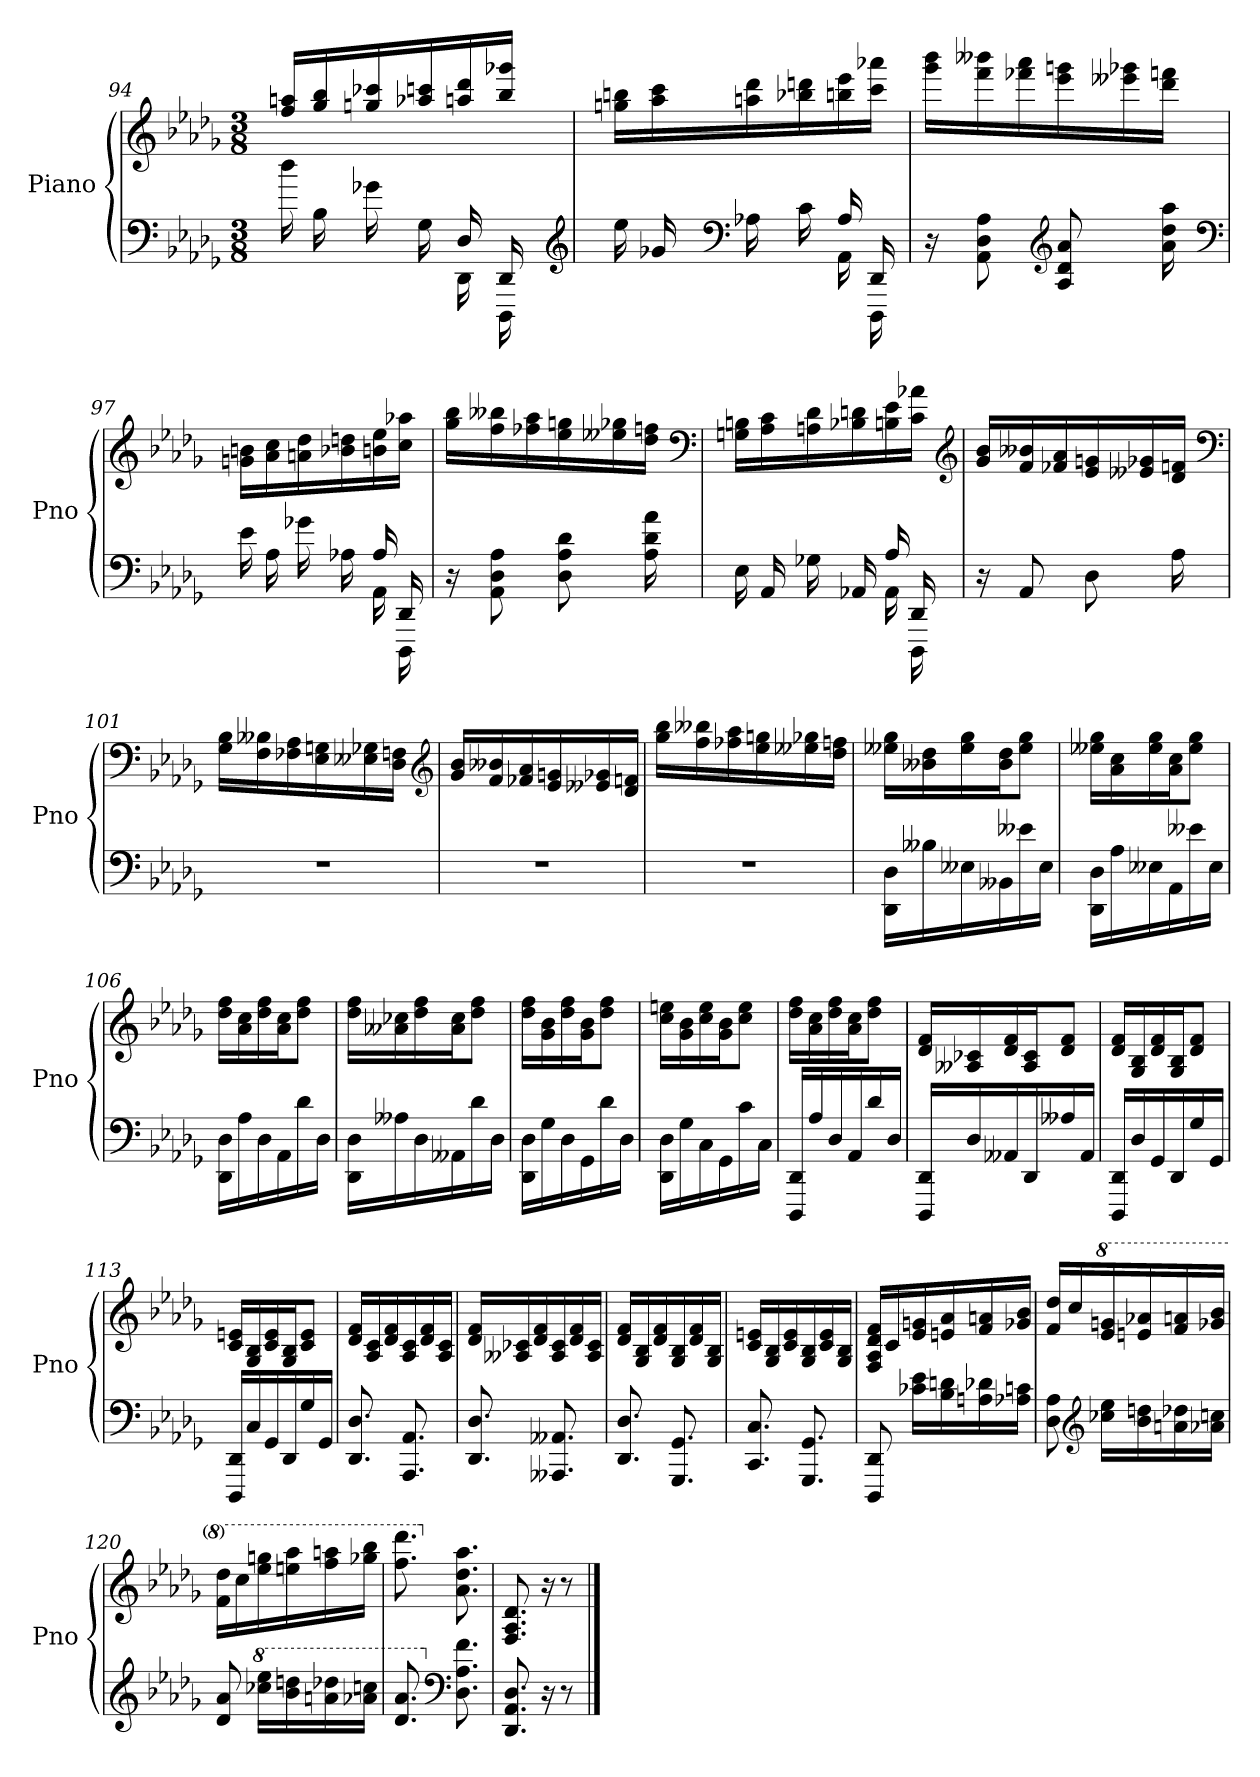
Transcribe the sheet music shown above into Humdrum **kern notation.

**kern	**kern
*part1	*part1
*staff2	*staff1
*I"Piano	*
*I'Pno	*
*clefF4	*clefG2
*k[b-e-a-d-g-]	*k[b-e-a-d-g-]
*D-:	*D-:
*M3/8	*M3/8
=94	=94
*^	*
16dd-	4ryy	16ff/ 16aan/LL
16B-	.	16gg- 16bb-
16g-X	.	16ggn 16ccc-X
16G-	.	16aa-X 16cccn
16D-	16DD-	16aan 16ddd-
16DD-	16DDD-	16bb- 16ggg-XJJ
*clefG2	*	*
=95	=95	=95
16ee-	4ryy	16ggn 16bbnLL
16g-X	.	16aa- 16ccc
*clefF4	*	*
16A-X	.	16aan 16ddd-
16c	.	16bb-X 16dddn
16A-	16AA-	16bbn 16eee-
16DD-	16DDD-	16ccc 16aaa-XJJ
*v	*v	*
=96	=96
16r	16ggg- 16bbb-LL
8AA- 8D- 8A-	16fff 16bbb--X
.	16fff-X 16aaa-
*clefG2	*
8A- 8d- 8a-	16eee- 16gggn
.	16eee--X 16ggg-X
16a- 16dd- 16aa-	16ddd- 16fffnJJ
*clefF4	*
=97	=97
*^	*
16e-	4ryy	16gn 16bnLL
16A-	.	16a- 16cc
16g-X	.	16an 16dd-
16A-X	.	16b-X 16ddn
16A-	16AA-	16bn 16ee-
16DD-	16DDD-	16cc 16aa-XJJ
*v	*v	*
=98	=98
16r	16gg- 16bb-LL
8AA- 8D- 8A-	16ff 16bb--X
.	16ff-X 16aa-
8D- 8A- 8d-	16ee- 16ggn
.	16ee--X 16gg-X
16A- 16d- 16a-	16dd- 16ffnJJ
*	*clefF4
=99	=99
*^	*
16E-	4ryy	16Gn 16BnLL
16AA-	.	16A- 16c
16G-X	.	16An 16d-
16AA-X	.	16B-X 16dn
16A-	16AA-	16Bn 16e-
16DD-	16DDD-	16c 16a-XJJ
*v	*v	*
*	*clefG2
=100	=100
16r	16g- 16b-LL
8AA-	16f 16b--X
.	16f-X 16a-
8D-	16e- 16gn
.	16e--X 16g-X
16A-	16d- 16fnJJ
*	*clefF4
=101	=101
4.r	16G- 16B-LL
.	16F 16B--X
.	16F-X 16A-
.	16E- 16Gn
.	16E--X 16G-X
.	16D- 16FnJJ
*	*clefG2
=102	=102
4.r	16g- 16b-LL
.	16f 16b--X
.	16f-X 16a-
.	16e- 16gn
.	16e--X 16g-X
.	16d- 16fnJJ
=103	=103
4.r	16gg- 16bb-LL
.	16ff 16bb--X
.	16ff-X 16aa-
.	16ee- 16ggn
.	16ee--X 16gg-X
.	16dd- 16ffnJJ
=104	=104
16DD- 16D-LL	16ee--X 16gg-LL
16B--X	16b--X 16dd-
16E--X	16ee-- 16gg-
16BB--X	16b-- 16dd-J
16e--X	8ee-- 8gg-J
16E--JJ	.
=105	=105
16DD- 16D-LL	16ee--X 16gg-LL
16A-	16a- 16cc
16E--X	16ee-- 16gg-
16AA-	16a- 16ccJ
16e--X	8ee-- 8gg-J
16E--JJ	.
=106	=106
16DD- 16D-LL	16dd- 16ffLL
16A-	16a- 16cc
16D-	16dd- 16ff
16AA-	16a- 16ccJ
16d-	8dd- 8ffJ
16D-JJ	.
=107	=107
16DD- 16D-LL	16dd- 16ffLL
16A--X	16a--X 16cc-X
16D-	16dd- 16ff
16AA--X	16a-- 16cc-J
16d-	8dd- 8ffJ
16D-JJ	.
=108	=108
16DD- 16D-LL	16dd- 16ffLL
16G-	16g- 16b-
16D-	16dd- 16ff
16GG-	16g- 16b-J
16d-	8dd- 8ffJ
16D-JJ	.
=109	=109
16DD-\ 16D-\LL	16cc 16eenLL
16G-	16g- 16b-
16C	16cc 16ee
16GG-	16g- 16b-J
16c	8cc 8eeJ
16CJJ	.
=110	=110
16DDD- 16DD-LL	16dd- 16ffLL
16A-	16a- 16cc
16D-	16dd- 16ff
16AA-	16a- 16ccJ
16d-	8dd- 8ffJ
16D-JJ	.
=111	=111
16DDD- 16DD-LL	16d- 16fLL
16D-	16A--X 16c-X
16AA--X	16d- 16f
16DD-	16A-- 16c-J
16A--X	8d- 8fJ
16AA--JJ	.
=112	=112
16DDD- 16DD-LL	16d- 16fLL
16D-	16G- 16B-
16GG-	16d- 16f
16DD-	16G- 16B-J
16G-	8d- 8fJ
16GG-JJ	.
=113	=113
16DDD- 16DD-LL	16c 16enLL
16C	16G- 16B-
16GG-	16c 16e
16DD-	16G- 16B-J
16G-	8c 8eJ
16GG-JJ	.
=114	=114
8.DD- 8.D-	16d- 16fLL
.	16A- 16c
.	16d- 16f
8.AAA- 8.AA-	16A- 16c
.	16d- 16f
.	16A- 16cJJ
=115	=115
8.DD- 8.D-	16d- 16fLL
.	16A--X 16c-X
.	16d- 16f
8.AAA--X 8.AA--X	16A-- 16c-
.	16d- 16f
.	16A-- 16c-JJ
=116	=116
8.DD- 8.D-	16d- 16fLL
.	16G- 16B-
.	16d- 16f
8.GGG- 8.GG-	16G- 16B-
.	16d- 16f
.	16G- 16B-JJ
=117	=117
8.CC 8.C	16c 16enLL
.	16G- 16B-
.	16c 16e
8.GGG- 8.GG-	16G- 16B-
.	16c 16e
.	16G- 16B-JJ
=118	=118
8DDD- 8DD-	16F 16A- 16d- 16fLL
.	16c
16c-X 16e-LL	16e- 16gn
16B- 16dn	16en 16a-
16An 16d-X	16f 16an
16A-X 16cnJJ	16g-X 16b-JJ
=119	=119
8D- 8A-	16f 16dd-LL
.	16cc
*clefG2	*
*	*8va
16cc-X 16ee-LL	16ee- 16ggn
16b- 16ddn	16een 16aa-X
16an 16dd-X	16ff 16aan
16a-X 16ccnJJ	16gg-X 16bb-JJ
=120	=120
8d- 8a-	16ff 16ddd-LL
.	16ccc
*8va	*
16ccc-X 16eee-LL	16eee- 16gggn
16bb- 16dddn	16eeen 16aaa-
16aan 16ddd-X	16fff 16aaan
16aa-X 16cccnJJ	16ggg-X 16bbb-JJ
=121	=121
8.dd- 8.aa-	8.fff 8.dddd-
*clefF4	*
*X8va	*
*	*X8va
8.D- 8.A- 8.f	8.a- 8.dd- 8.aa-
=122	=122
8.DD- 8.AA- 8.D-	8.F 8.A- 8.d-
16r	16r
8r	8r
==	==
*-	*-
